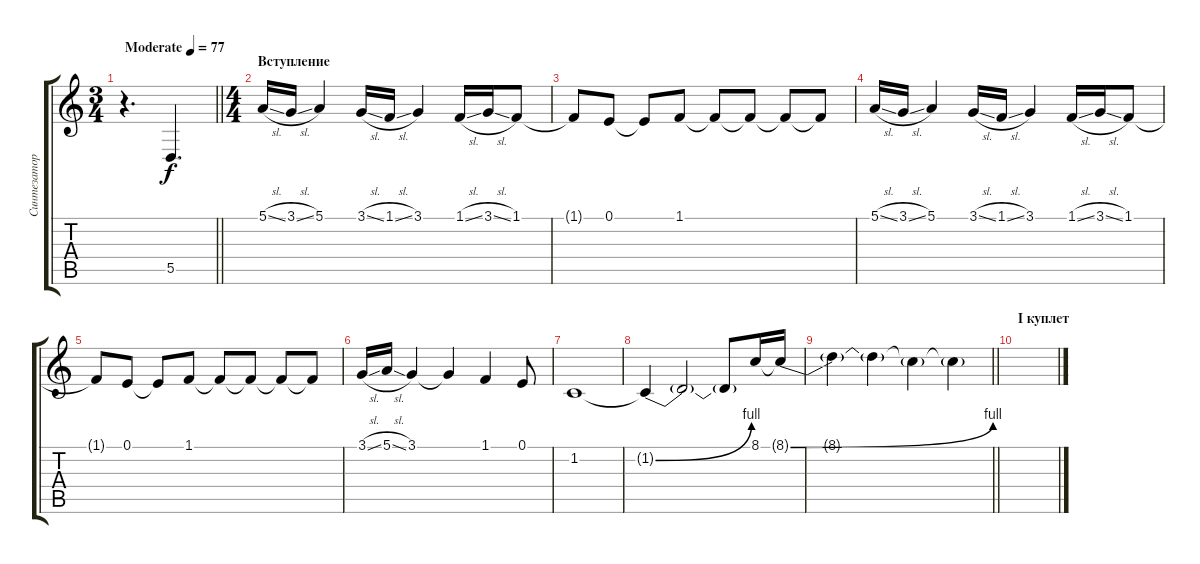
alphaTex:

\track ("Синтезатор" "Синтезатор") {instrument stringensemble1}
\staff {score tabs}
\tuning (E4 B3 G3 D3 A2 E2) {hide}
\ts (3 4)
\tempo (77 "Moderate")
\clef g2
\barLineRight lightlight
\ks c
r.4{d dy f instrument stringensemble1} 5.5.4{d instrument reversecymbal} |
\ts (4 4)
\section ("" "Вступление")
5.1{sl}.16{instrument lead3calliope} 3.1{sl}.16 5.1.4 3.1{sl}.16 1.1{sl}.16 3.1.4 1.1{sl}.16 3.1{sl}.16 1.1.8 |
1.1{t}.8 0.1.8 0.1{t}.8 1.1.8 1.1{t}.8 1.1{t}.8 1.1{t}.8 1.1{t}.8 |
5.1{sl}.16 3.1{sl}.16 5.1.4 3.1{sl}.16 1.1{sl}.16 3.1.4 1.1{sl}.16 3.1{sl}.16 1.1.8 |
1.1{t}.8 0.1.8 0.1{t}.8 1.1.8 1.1{t}.8 1.1{t}.8 1.1{t}.8 1.1{t}.8 |
3.1{sl}.16 5.1{sl}.16 3.1.4 3.1{t}.4 1.1.4 0.1.8 |
1.2.1 |
1.2{be (bend 0 0 60 4) t}.4 1.2{t}.2 1.2{t}.8 8.1.16 8.1{be (bend 0 0 60 4) t}.16 |
\barLineRight lightlight
8.1{t}.4{volume 0} 8.1{t}.4 8.1{t}.4 8.1{t}.4 |
\section ("" "I куплет")
